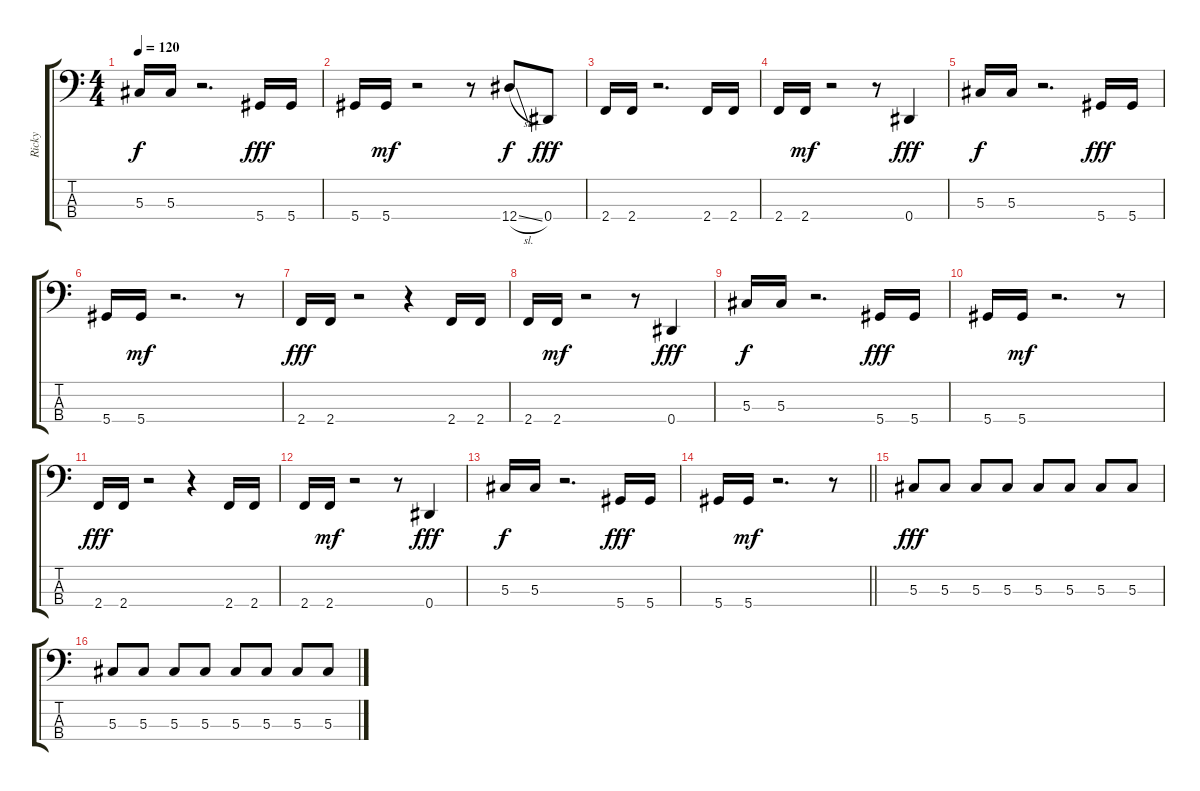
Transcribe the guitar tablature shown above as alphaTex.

\track ("Ricky" "Ricky") {instrument electricbasspick}
\staff {score tabs}
\tuning (Gb2 Db2 Ab1 Eb1) {hide}
\ts (4 4)
\tempo 120
\clef f4
\ks c
5.3.16{dy f} 5.3.16 r.2{d} 5.4.16{dy fff} 5.4.16 |
5.4.16 5.4.16{dy mf} r.2 r.8 12.4{sl}.8{dy f} 0.4.8{dy fff} |
2.4.16 2.4.16 r.2{d} 2.4.16 2.4.16 |
2.4.16 2.4.16{dy mf} r.2 r.8 0.4.4{dy fff} |
5.3.16{dy f} 5.3.16 r.2{d} 5.4.16{dy fff} 5.4.16 |
5.4.16 5.4.16{dy mf} r.2{d} r.8 |
2.4.16{dy fff} 2.4.16 r.2 r.4 2.4.16 2.4.16 |
2.4.16 2.4.16{dy mf} r.2 r.8 0.4.4{dy fff} |
5.3.16{dy f} 5.3.16 r.2{d} 5.4.16{dy fff} 5.4.16 |
5.4.16 5.4.16{dy mf} r.2{d} r.8 |
2.4.16{dy fff} 2.4.16 r.2 r.4 2.4.16 2.4.16 |
2.4.16 2.4.16{dy mf} r.2 r.8 0.4.4{dy fff} |
5.3.16{dy f} 5.3.16 r.2{d} 5.4.16{dy fff} 5.4.16 |
\barLineRight lightlight
5.4.16 5.4.16{dy mf} r.2{d} r.8 |
5.3.8{dy fff} 5.3.8 5.3.8 5.3.8 5.3.8 5.3.8 5.3.8 5.3.8 |
5.3.8 5.3.8 5.3.8 5.3.8 5.3.8 5.3.8 5.3.8 5.3.8
